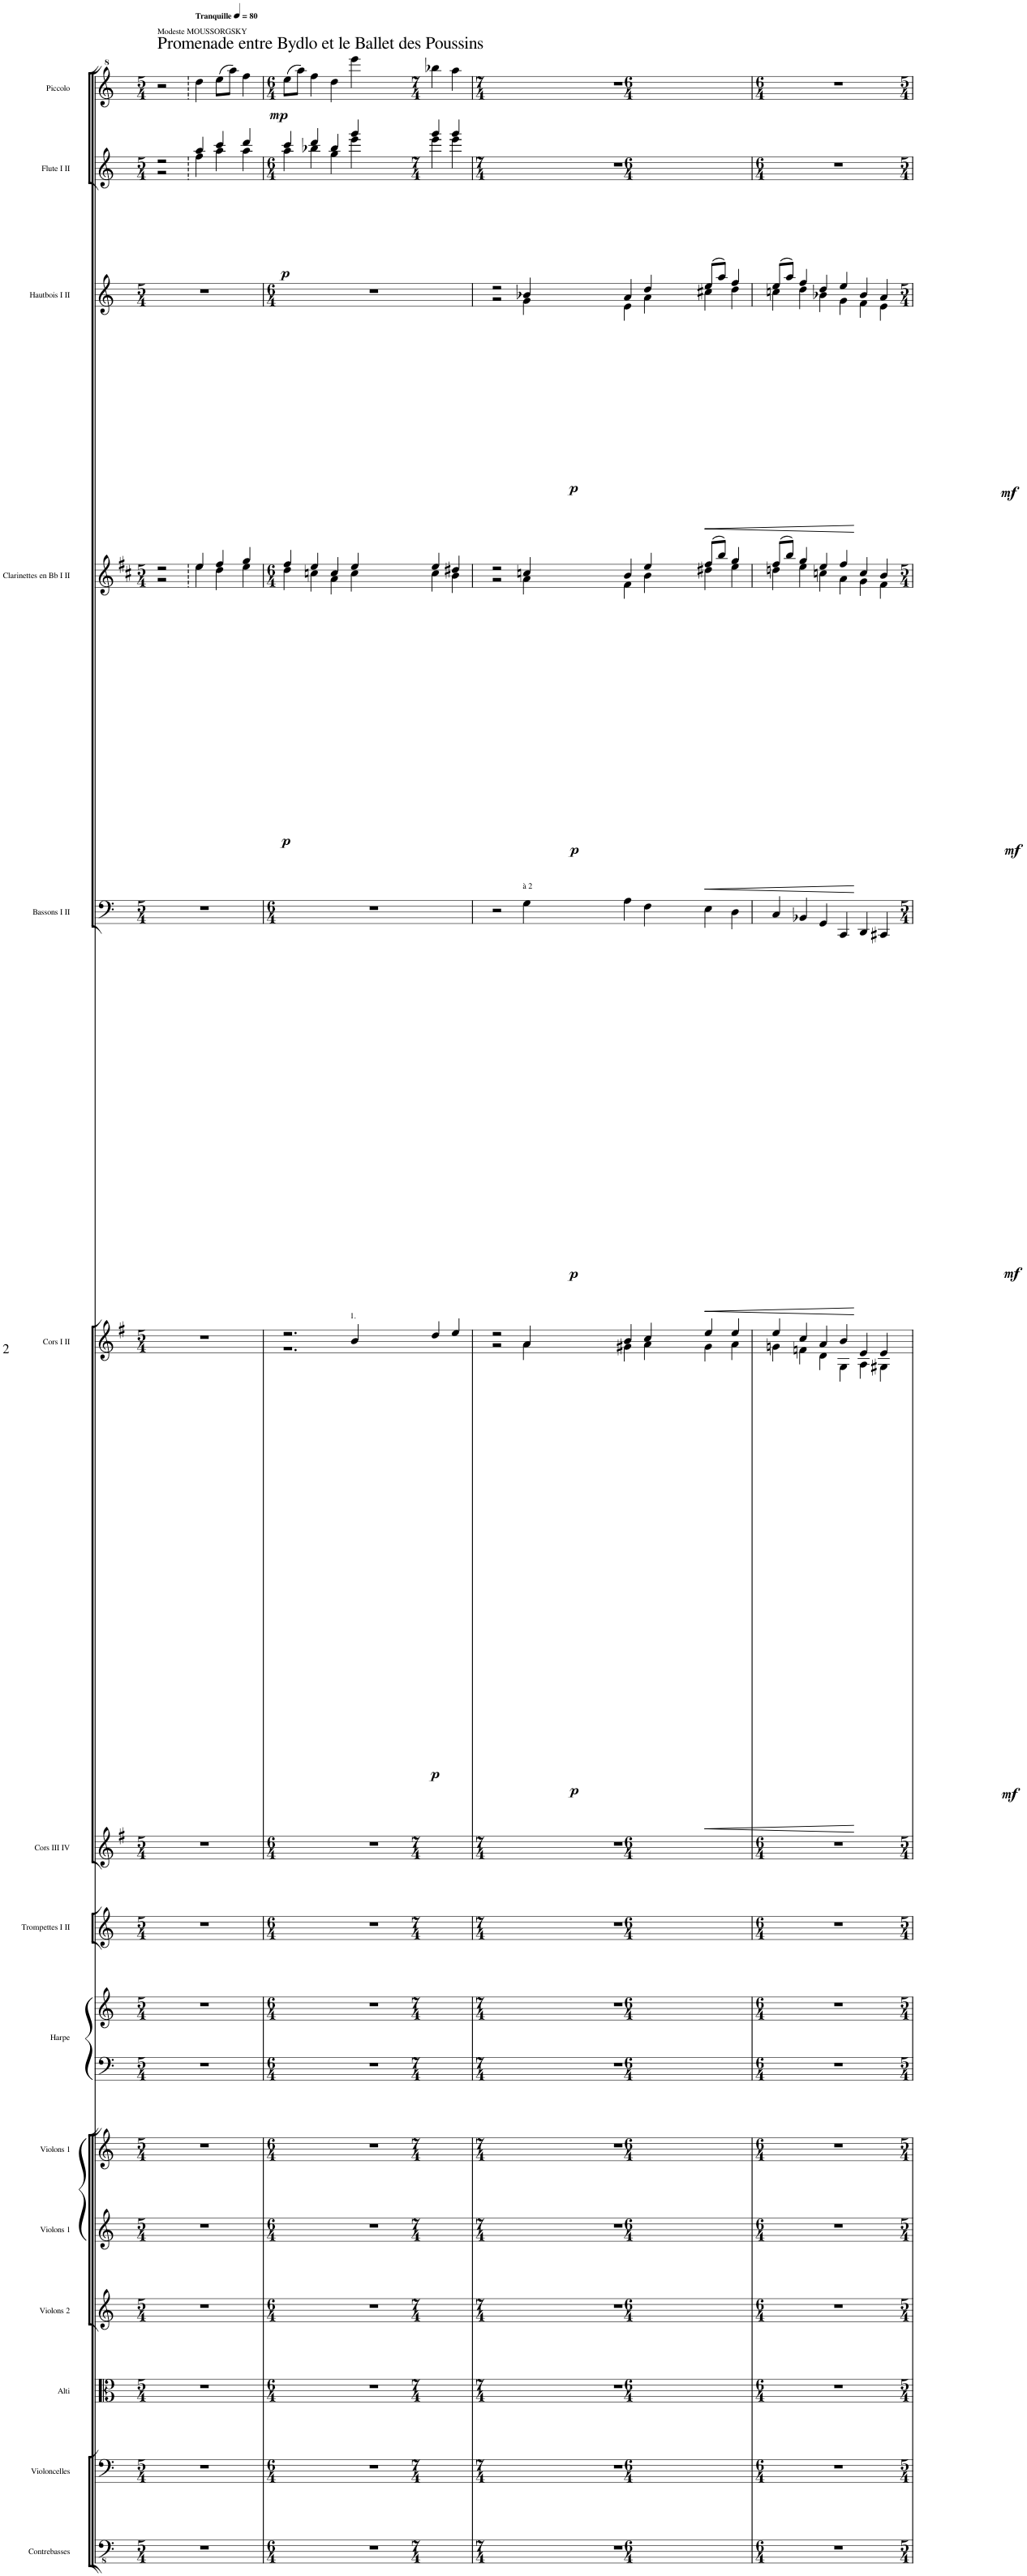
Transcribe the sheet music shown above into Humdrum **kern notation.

**kern	**kern	**kern	**kern	**kern	**kern	**kern	**kern	**kern	**kern	**kern	**dynam	**kern	**dynam	**kern	**dynam	**kern	**dynam	**kern	**dynam	**kern	**dynam
*part15	*part14	*part13	*part12	*part11	*part10	*part9	*part9	*part8	*part7	*part6	*part6	*part5	*part5	*part4	*part4	*part3	*part3	*part2	*part2	*part1	*part1
*staff16	*staff15	*staff14	*staff13	*staff12	*staff11	*staff10	*staff9	*staff8	*staff7	*staff6	*staff6	*staff5	*staff5	*staff4	*staff4	*staff3	*staff3	*staff2	*staff2	*staff1	*staff1
*I"Contrebasses	*I"Violoncelles	*I"Alti	*I"Violons 2	*I"Violons 1	*I"Violons 1	*I"Harpe	*	*I"Trompettes I II	*I"Cors III IV	*I"Cors I II	*	*I"Bassons I II	*	*I"Clarinettes en Bb I II	*	*I"Hautbois I II	*	*I"Flute I II	*	*I"Piccolo	*
*I'Cbs.	*I'Vcles.	*I'A.	*I'V2.	*I'V1.	*I'V1.	*I'Hrp.	*	*I'Trp.	*I'Cors	*I'Cors	*	*I'Bs.	*	*I'Cl.	*	*I'Hb.	*	*I'Fl.	*	*I'Picc.	*
*clefFv4	*clefF4	*clefC3	*clefG2	*clefG2	*clefG2	*clefF4	*clefG2	*clefG2	*clefG2	*clefG2	*	*clefF4	*	*clefG2	*	*clefG2	*	*clefG2	*	*clefG^2	*
*	*	*	*	*	*	*	*	*	*Trd4c7	*Trd4c7	*	*	*	*Trd1c2	*	*	*	*	*	*Trd-7c-12	*
*k[]	*k[]	*k[]	*k[]	*k[]	*k[]	*k[]	*k[]	*k[]	*k[f#]	*k[f#]	*	*k[]	*	*k[f#c#]	*	*k[]	*	*k[]	*	*k[]	*
*M5/4	*M5/4	*M5/4	*M5/4	*M5/4	*M5/4	*M5/4	*M5/4	*M5/4	*M5/4	*M5/4	*	*M5/4	*	*M5/4	*	*M5/4	*	*M5/4	*	*M5/4	*
=1	=1	=1	=1	=1	=1	=1	=1	=1	=1	=1	=1	=1	=1	=1	=1	=1	=1	=1	=1	=1	=1
*	*	*	*	*	*	*	*	*	*	*	*	*	*	*^	*	*	*	*^	*	*	*
!	!	!	!	!	!	!	!	!	!	!	!	!	!	!	!	!	!	!	!	!	!	!LO:TX:a:t=Promenade entre Bydlo et le Ballet des Poussins	!
!	!	!	!	!	!	!	!	!	!	!	!	!	!	!	!	!	!	!	!	!	!	!LO:TX:a:t=Modeste MOUSSORGSKY	!
4%5r	4%5r	4%5r	4%5r	4%5r	4%5r	4%5r	4%5r	4%5r	4%5r	4%5r	.	4%5r	.	2r	2r	.	4%5r	.	2r	2r	.	2r	.
*	*	*	*	*	*	*	*	*	*	*	*	*	*	*	*	*	*	*	*	*	*	*MM80	*
!	!	!	!	!	!	!	!	!	!	!	!	!	!	!	!	!	!	!	!	!	!	!LO:TX:a:B:t=Tranquille	!
!	!	!	!	!	!	!	!	!	!	!	!	!	!	!	!	!LO:DY:b	!	!	!	!	!LO:DY:b	!	!LO:DY:b
.	.	.	.	.	.	.	.	.	.	.	.	.	.	4ee\	4ee/	p	.	.	4aa/	4ff\	p	4ddd\	mp
.	.	.	.	.	.	.	.	.	.	.	.	.	.	4ff#/	4dd\	.	.	.	4ccc/	4aa\	.	(8eee\L	.
.	.	.	.	.	.	.	.	.	.	.	.	.	.	.	.	.	.	.	.	.	.	8aaa\J)	.
.	.	.	.	.	.	.	.	.	.	.	.	.	.	4gg/	4ee\	.	.	.	4ddd/	4aa\	.	4fff\	.
=2	=2	=2	=2	=2	=2	=2	=2	=2	=2	=2	=2	=2	=2	=2	=2	=2	=2	=2	=2	=2	=2	=2	=2
*M6/4	*M6/4	*M6/4	*M6/4	*M6/4	*M6/4	*M6/4	*M6/4	*M6/4	*M6/4	*	*	*M6/4	*	*M6/4	*	*	*M6/4	*	*M6/4	*	*	*M6/4	*
*	*	*	*	*	*	*	*	*	*	*^	*	*	*	*	*	*	*	*	*	*	*	*	*
1.r	1.r	1.r	1.r	1.r	1.r	1.r	1.r	1.r	1.r	2.r	4%5r	.	1.r	.	4ff#/	4dd\	.	1.r	.	4ccc/	4aa\	.	(8eee\L	.
.	.	.	.	.	.	.	.	.	.	.	.	.	.	.	.	.	.	.	.	.	.	.	8aaa\J)	.
.	.	.	.	.	.	.	.	.	.	.	.	.	.	.	4ee/	4ccn\	.	.	.	4ddd/	4bb-X\	.	4fff\	.
.	.	.	.	.	.	.	.	.	.	.	.	.	.	.	4cc/	4a\	.	.	.	4bb-/	4gg\	.	4ddd\	.
!	!	!	!	!	!	!	!	!	!	!LO:TX:a:t=1.	!	!	!	!	!	!	!	!	!	!	!	!	!	!
!	!	!	!	!	!	!	!	!	!	!	!	!LO:DY:b	!	!	!	!	!	!	!	!	!	!	!	!
.	.	.	.	.	.	.	.	.	.	4b/	.	p	.	.	4ee/	4cc\	.	.	.	4ggg/	4eee\	.	4eeee\	.
.	.	.	.	.	.	.	.	.	.	4dd/	.	.	.	.	4ee/	4cc\	.	.	.	4ggg/	4eee\	.	4bbb-X\	.
.	.	.	.	.	.	.	.	.	.	4ee/	4ryy	.	.	.	4dd#X/	4b\	.	.	.	4ggg/	4eee\	.	4aaa\	.
*	*	*	*	*	*	*	*	*	*	*	*	*	*	*	*	*	*	*	*	*v	*v	*	*	*
=3	=3	=3	=3	=3	=3	=3	=3	=3	=3	=3	=3	=3	=3	=3	=3	=3	=3	=3	=3	=3	=3	=3	=3
*M7/4	*M7/4	*M7/4	*M7/4	*M7/4	*M7/4	*M7/4	*M7/4	*M7/4	*M7/4	*	*	*	*	*	*	*	*	*	*	*M7/4	*	*M7/4	*
*	*	*	*	*	*	*	*	*	*	*	*	*	*	*	*	*	*	*^	*	*	*	*	*
1..r	1..r	1..r	1..r	1..r	1..r	1..r	1..r	1..r	1..r	2r	2r	.	2r	.	2r	2r	.	2r	2r	.	1..r	.	1..r	.
!	!	!	!	!	!	!	!	!	!	!	!	!	!LO:TX:a:t=à 2	!	!	!	!	!	!	!	!	!	!	!
!	!	!	!	!	!	!	!	!	!	!	!	!LO:DY:b	!	!LO:DY:b	!	!	!LO:DY:b	!	!	!LO:DY:b	!	!	!	!
.	.	.	.	.	.	.	.	.	.	4a/	4r	p	4G\	p	4ccn/	4a\	p	4b-X/	4g\	p	.	.	.	.
.	.	.	.	.	.	.	.	.	.	4b/	4a\	.	4A\	.	4b/	4f#\	.	4a/	4e\	.	.	.	.	.
.	.	.	.	.	.	.	.	.	.	4cc/	4g#X\	.	4F\	.	4ee/	4b\	.	4dd/	4a\	.	.	.	.	.
!	!	!	!	!	!	!	!	!	!	!	!	!LO:HP:b	!	!LO:HP:b	!	!	!LO:HP:b	!	!	!LO:HP:b	!	!	!	!
.	.	.	.	.	.	.	.	.	.	4ee/	4a\	<	4E\	<	(8ff#/L	4dd#X\	<	(8ee/L	4cc#X\	<	.	.	.	.
.	.	.	.	.	.	.	.	.	.	.	.	.	.	.	8bb/J)	.	.	8aa/J)	.	.	.	.	.	.
.	.	.	.	.	.	.	.	.	.	4ee/	4g#\	.	4D\	.	4gg/	4ee\	.	4ff/	4dd\	.	.	.	.	.
4ryy	4ryy	4ryy	4ryy	4ryy	4ryy	4ryy	4ryy	4ryy	4ryy	4ryy	4a\	.	4ryy	.	4ryy	4ryy	.	4ryy	4ryy	.	4ryy	.	4ryy	.
=4	=4	=4	=4	=4	=4	=4	=4	=4	=4	=4	=4	=4	=4	=4	=4	=4	=4	=4	=4	=4	=4	=4	=4	=4
*M6/4	*M6/4	*M6/4	*M6/4	*M6/4	*M6/4	*M6/4	*M6/4	*M6/4	*M6/4	*	*	*	*	*	*	*	*	*	*	*	*M6/4	*	*M6/4	*
1.r	1.r	1.r	1.r	1.r	1.r	1.r	1.r	1.r	1.r	4ee/	4gn\	.	4C/	.	(8ff#/L	4ddn\	.	(8ee/L	4ccn\	.	1.r	.	1.r	.
.	.	.	.	.	.	.	.	.	.	.	.	.	.	.	8bb/J)	.	.	8aa/J)	.	.	.	.	.	.
.	.	.	.	.	.	.	.	.	.	4cc/	4fn\	.	4BB-X/	.	4gg/	4ee\	.	4ff/	4dd\	.	.	.	.	.
.	.	.	.	.	.	.	.	.	.	4a/	4d\	.	4GG/	.	4ee/	4ccn\	.	4dd/	4b-X\	.	.	.	.	.
.	.	.	.	.	.	.	.	.	.	4b/	4G\	.	4CC/	.	4ff#/	4a\	.	4ee/	4g\	.	.	.	.	.
.	.	.	.	.	.	.	.	.	.	4e/	4A\	[	4DD/	[	4cc/	4g\	[	4b-/	4f\	[	.	.	.	.
!	!	!	!	!	!	!	!	!	!	!	!	!LO:DY:b	!	!LO:DY:b	!	!	!LO:DY:b	!	!	!LO:DY:b	!	!	!	!
.	.	.	.	.	.	.	.	.	.	4e/	4G#X\	mf	4CC#X/	mf	4b/	4f#\	mf	4a/	4e\	mf	.	.	.	.
*	*	*	*	*	*	*	*	*	*	*	*	*	*	*	*v	*v	*	*	*	*	*	*	*	*
*	*	*	*	*	*	*	*	*	*	*v	*v	*	*	*	*	*	*v	*v	*	*	*	*	*
=	=	=	=	=	=	=	=	=	=	=	=	=	=	=	=	=	=	=	=	=	=
*-	*-	*-	*-	*-	*-	*-	*-	*-	*-	*-	*-	*-	*-	*-	*-	*-	*-	*-	*-	*-	*-
